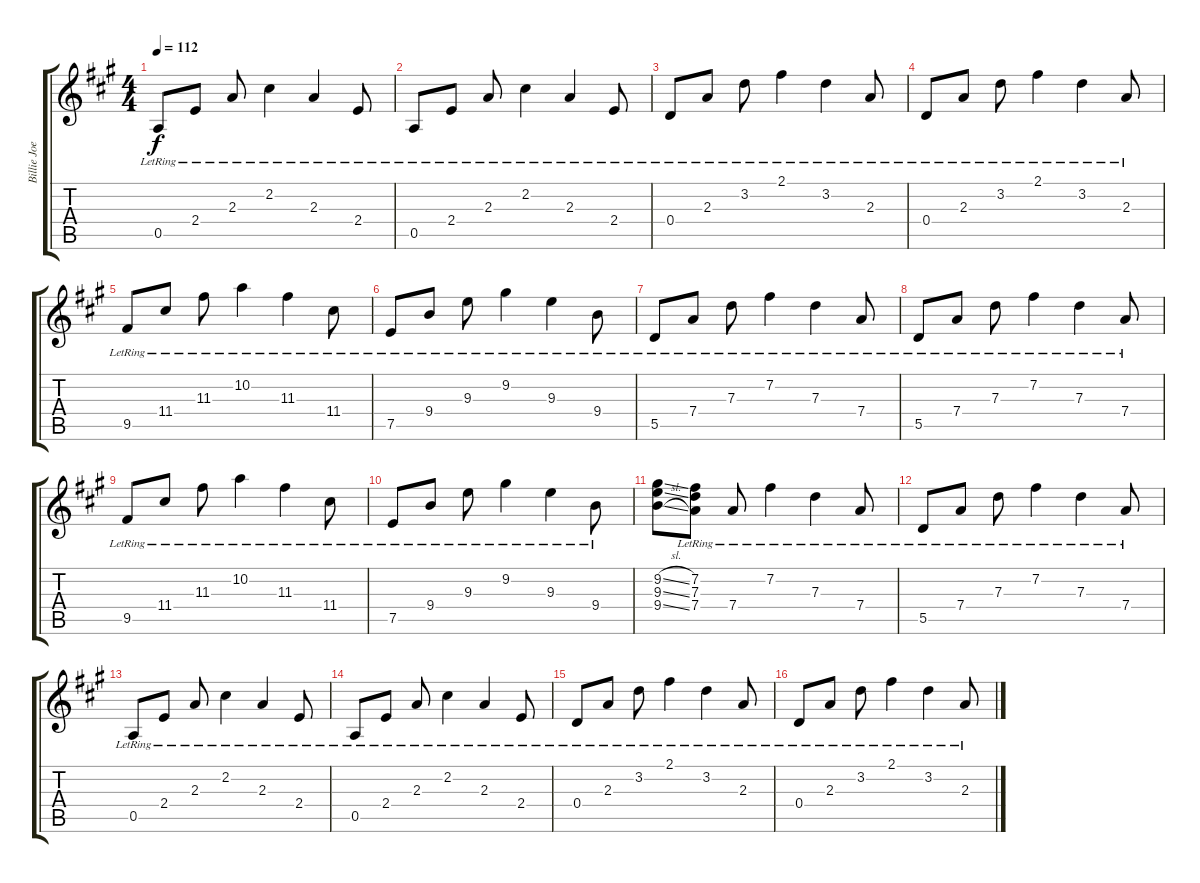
\track ("Billie Joe" "Billie Joe") {instrument distortionguitar}
\staff {score tabs}
\tuning (E4 B3 G3 D3 A2 E2) {hide}
\ts (4 4)
\tempo 112
\clef g2
\ks a
0.5{lr}.8{dy f} 2.4{lr}.8 2.3{lr}.8 2.2{lr}.4 2.3{lr}.4 2.4{lr}.8 |
0.5{lr}.8 2.4{lr}.8 2.3{lr}.8 2.2{lr}.4 2.3{lr}.4 2.4{lr}.8 |
0.4{lr}.8 2.3{lr}.8 3.2{lr}.8 2.1{lr}.4 3.2{lr}.4 2.3{lr}.8 |
0.4{lr}.8 2.3{lr}.8 3.2{lr}.8 2.1{lr}.4 3.2{lr}.4 2.3{lr}.8 |
9.5{lr}.8 11.4{lr}.8 11.3{lr}.8 10.2{lr}.4 11.3{lr}.4 11.4{lr}.8 |
7.5{lr}.8 9.4{lr}.8 9.3{lr}.8 9.2{lr}.4 9.3{lr}.4 9.4{lr}.8 |
5.5{lr}.8 7.4{lr}.8 7.3{lr}.8 7.2{lr}.4 7.3{lr}.4 7.4{lr}.8 |
5.5{lr}.8 7.4{lr}.8 7.3{lr}.8 7.2{lr}.4 7.3{lr}.4 7.4{lr}.8 |
9.5{lr}.8 11.4{lr}.8 11.3{lr}.8 10.2{lr}.4 11.3{lr}.4 11.4{lr}.8 |
7.5{lr}.8 9.4{lr}.8 9.3{lr}.8 9.2{lr}.4 9.3{lr}.4 9.4{lr}.8 |
(9.2{sl} 9.3{sl} 9.4{sl}).8 (7.2{lr} 7.3{lr} 7.4{lr}).8 7.4{lr}.8 7.2{lr}.4 7.3{lr}.4 7.4{lr}.8 |
5.5{lr}.8 7.4{lr}.8 7.3{lr}.8 7.2{lr}.4 7.3{lr}.4 7.4{lr}.8 |
0.5{lr}.8 2.4{lr}.8 2.3{lr}.8 2.2{lr}.4 2.3{lr}.4 2.4{lr}.8 |
0.5{lr}.8 2.4{lr}.8 2.3{lr}.8 2.2{lr}.4 2.3{lr}.4 2.4{lr}.8 |
0.4{lr}.8 2.3{lr}.8 3.2{lr}.8 2.1{lr}.4 3.2{lr}.4 2.3{lr}.8 |
0.4{lr}.8 2.3{lr}.8 3.2{lr}.8 2.1{lr}.4 3.2{lr}.4 2.3{lr}.8
